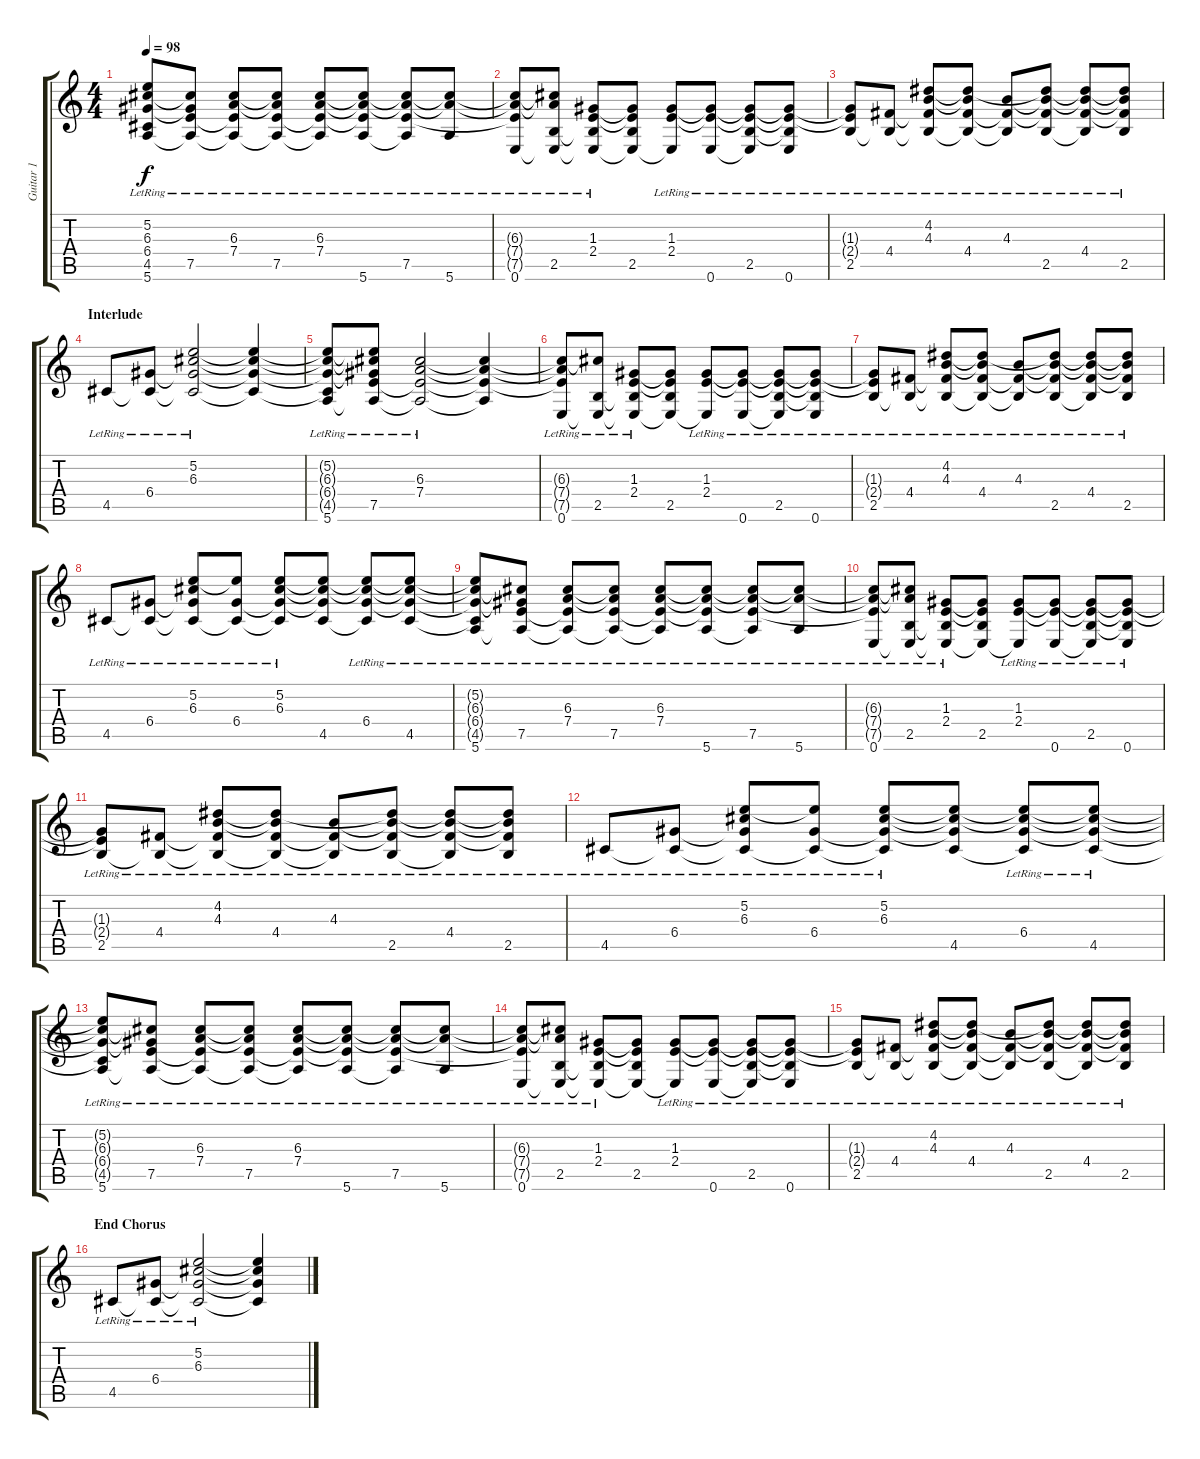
\track ("Guitar 1" "Guitar 1") {instrument acousticguitarnylon}
\staff {score tabs}
\tuning (E4 B3 G3 D3 A2 E2) {hide}
\ts (4 4)
\tempo 98
\clef g2
\ks c
(5.2{t} 6.3{t} 6.4{t} 4.5{t} 5.6{lr}).8{dy f} (6.3{t} 6.4{t} 7.5{lr} 5.6{t}).8 (6.3{lr} 7.4{lr} 7.5{t} 5.6{t}).8 (6.3{t} 7.4{t} 7.5{lr} 5.6{t}).8 (6.3{lr} 7.4{lr} 7.5{t} 5.6{t}).8 (6.3{t} 7.4{t} 7.5{t} 5.6{lr}).8 (6.3{t} 7.4{t} 7.5{lr} 5.6{t}).8 (6.3{t} 7.4{t} 5.6{lr}).8 |
(6.3{t} 7.4{t} 7.5{t} 0.6{lr}).8 (6.3{t} 7.4{t} 2.5{lr} 0.6{t}).8 (1.3{lr} 2.4{lr} 2.5{t} 0.6{t}).8 (1.3{t} 2.4{t} 2.5 0.6{t}).8 (1.3{lr} 2.4{lr} 0.6{t}).8 (1.3{t} 2.4{t} 0.6{lr}).8 (1.3{t} 2.4{t} 2.5{lr} 0.6{t}).8 (1.3{t} 2.4{t} 2.5{t} 0.6{lr}).8 |
(1.3{t} 2.4{t} 2.5{lr}).8 (4.4{lr} 2.5{t}).8 (4.2{lr} 4.3{lr} 4.4{t} 2.5{t}).8 (4.2{t} 4.3{t} 4.4{lr} 2.5{t}).8 (4.3{lr} 4.4{t} 2.5{t}).8 (4.2{t} 4.3{t} 4.4{t} 2.5{lr}).8 (4.2{t} 4.3{t} 4.4{lr} 2.5{t}).8 (4.2{t} 4.3{t} 4.4{t} 2.5{lr}).8 |
\section ("" "Interlude")
4.5{lr}.8{volume 13} (6.4{lr} 4.5{t}).8 (5.2{lr} 6.3{lr} 6.4{t} 4.5{t}).2 (5.2{t} 6.3{t} 6.4{t} 4.5{t}).4 |
(5.2{t} 6.3{t} 6.4{t} 4.5{t} 5.6{lr}).8 (5.2{t} 6.3{t} 6.4{t} 7.5{lr} 5.6{t}).8 (6.3{lr} 7.4{lr} 7.5{t} 5.6{t}).2 (6.3{t} 7.4{t} 7.5{t} 5.6{t}).4 |
(6.3{t} 7.4{t} 7.5{t} 0.6{lr}).8 (6.3{t} 2.5{lr} 0.6{t}).8 (1.3{lr} 2.4{lr} 2.5{t} 0.6{t}).8 (1.3{t} 2.4{t} 2.5 0.6{t}).8 (1.3{lr} 2.4{lr} 0.6{t}).8 (1.3{t} 2.4{t} 0.6{lr}).8 (1.3{t} 2.4{t} 2.5{lr} 0.6{t}).8 (1.3{t} 2.4{t} 2.5{t} 0.6{lr}).8 |
(1.3{t} 2.4{t} 2.5{lr}).8 (4.4{lr} 2.5{t}).8 (4.2{lr} 4.3{lr} 4.4{t} 2.5{t}).8 (4.2{t} 4.3{t} 4.4{lr} 2.5{t}).8 (4.3{lr} 4.4{t} 2.5{t}).8 (4.2{t} 4.3{t} 4.4{t} 2.5{lr}).8 (4.2{t} 4.3{t} 4.4{lr} 2.5{t}).8 (4.2{t} 4.3{t} 4.4{t} 2.5{lr}).8 |
4.5{lr}.8{volume 13} (6.4{lr} 4.5{t}).8 (5.2{lr} 6.3{lr} 6.4{t} 4.5{t}).8 (5.2{t} 6.4{lr} 4.5{t}).8 (5.2{lr} 6.3{lr} 6.4{t} 4.5{t}).8 (5.2{t} 6.3{t} 6.4{t} 4.5).8 (5.2{t} 6.3{t} 6.4{lr} 4.5{t}).8 (5.2{t} 6.3{t} 6.4{t} 4.5{lr}).8 |
(5.2{t} 6.3{t} 6.4{t} 4.5{t} 5.6{lr}).8 (6.3{t} 6.4{t} 7.5{lr} 5.6{t}).8 (6.3{lr} 7.4{lr} 7.5{t} 5.6{t}).8 (6.3{t} 7.4{t} 7.5{lr} 5.6{t}).8 (6.3{lr} 7.4{lr} 7.5{t} 5.6{t}).8 (6.3{t} 7.4{t} 7.5{t} 5.6{lr}).8 (6.3{t} 7.4{t} 7.5{lr} 5.6{t}).8 (6.3{t} 7.4{t} 5.6{lr}).8 |
(6.3{t} 7.4{t} 7.5{t} 0.6{lr}).8 (6.3{t} 7.4{t} 2.5{lr} 0.6{t}).8 (1.3{lr} 2.4{lr} 2.5{t} 0.6{t}).8 (1.3{t} 2.4{t} 2.5 0.6{t}).8 (1.3{lr} 2.4{lr} 0.6{t}).8 (1.3{t} 2.4{t} 0.6{lr}).8 (1.3{t} 2.4{t} 2.5{lr} 0.6{t}).8 (1.3{t} 2.4{t} 2.5{t} 0.6{lr}).8 |
(1.3{t} 2.4{t} 2.5{lr}).8 (4.4{lr} 2.5{t}).8 (4.2{lr} 4.3{lr} 4.4{t} 2.5{t}).8 (4.2{t} 4.3{t} 4.4{lr} 2.5{t}).8 (4.3{lr} 4.4{t} 2.5{t}).8 (4.2{t} 4.3{t} 4.4{t} 2.5{lr}).8 (4.2{t} 4.3{t} 4.4{lr} 2.5{t}).8 (4.2{t} 4.3{t} 4.4{t} 2.5{lr}).8 |
4.5{lr}.8{volume 13} (6.4{lr} 4.5{t}).8 (5.2{lr} 6.3{lr} 6.4{t} 4.5{t}).8 (5.2{t} 6.4{lr} 4.5{t}).8 (5.2{lr} 6.3{lr} 6.4{t} 4.5{t}).8 (5.2{t} 6.3{t} 6.4{t} 4.5).8 (5.2{t} 6.3{t} 6.4{lr} 4.5{t}).8 (5.2{t} 6.3{t} 6.4{t} 4.5{lr}).8 |
(5.2{t} 6.3{t} 6.4{t} 4.5{t} 5.6{lr}).8 (6.3{t} 6.4{t} 7.5{lr} 5.6{t}).8 (6.3{lr} 7.4{lr} 7.5{t} 5.6{t}).8 (6.3{t} 7.4{t} 7.5{lr} 5.6{t}).8 (6.3{lr} 7.4{lr} 7.5{t} 5.6{t}).8 (6.3{t} 7.4{t} 7.5{t} 5.6{lr}).8 (6.3{t} 7.4{t} 7.5{lr} 5.6{t}).8 (6.3{t} 7.4{t} 5.6{lr}).8 |
(6.3{t} 7.4{t} 7.5{t} 0.6{lr}).8 (6.3{t} 7.4{t} 2.5{lr} 0.6{t}).8 (1.3{lr} 2.4{lr} 2.5{t} 0.6{t}).8 (1.3{t} 2.4{t} 2.5 0.6{t}).8 (1.3{lr} 2.4{lr} 0.6{t}).8 (1.3{t} 2.4{t} 0.6{lr}).8 (1.3{t} 2.4{t} 2.5{lr} 0.6{t}).8 (1.3{t} 2.4{t} 2.5{t} 0.6{lr}).8 |
(1.3{t} 2.4{t} 2.5{lr}).8 (4.4{lr} 2.5{t}).8 (4.2{lr} 4.3{lr} 4.4{t} 2.5{t}).8 (4.2{t} 4.3{t} 4.4{lr} 2.5{t}).8 (4.3{lr} 4.4{t} 2.5{t}).8 (4.2{t} 4.3{t} 4.4{t} 2.5{lr}).8 (4.2{t} 4.3{t} 4.4{lr} 2.5{t}).8 (4.2{t} 4.3{t} 4.4{t} 2.5{lr}).8 |
\section ("" "End Chorus")
4.5{lr}.8{volume 15} (6.4{lr} 4.5{t}).8 (5.2{lr} 6.3{lr} 6.4{t} 4.5{t}).2 (5.2{t} 6.3{t} 6.4{t} 4.5{t}).4
